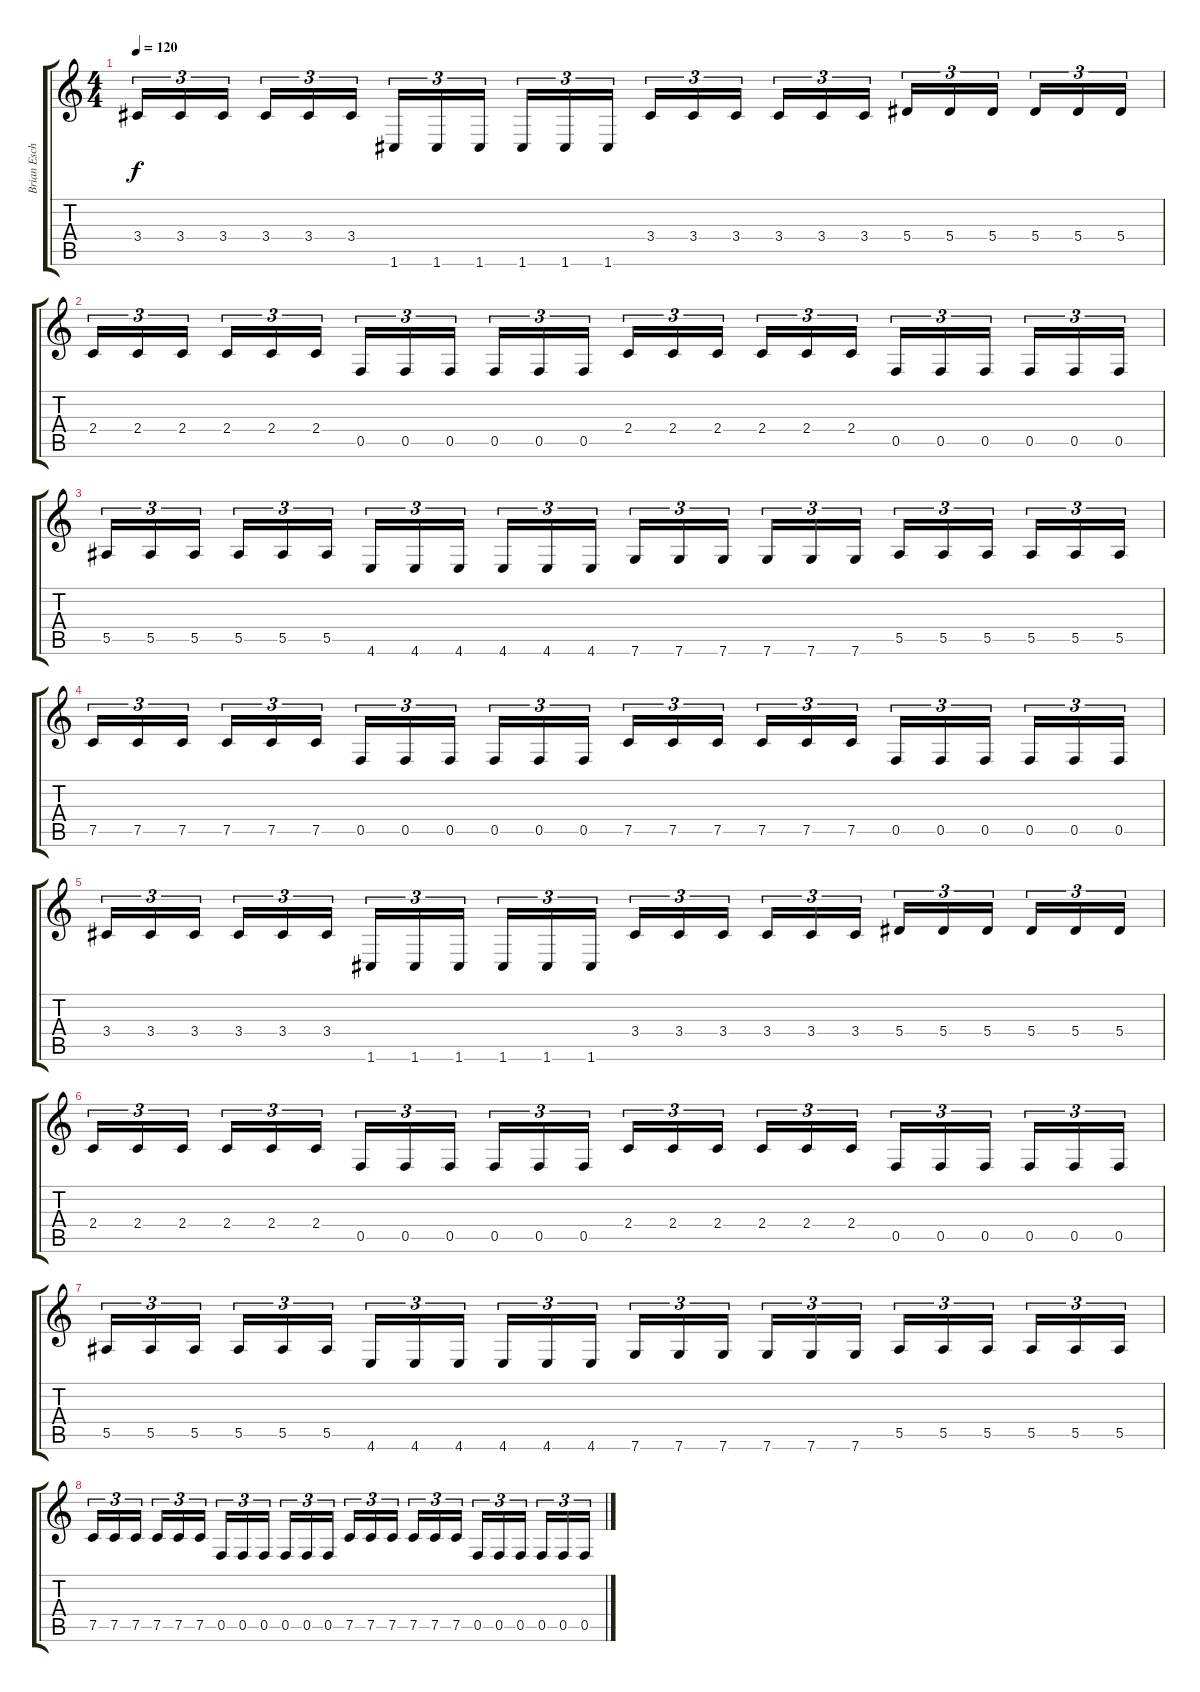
\track ("Brian Eschbach (Lead Guitar)" "Brian Esch") {instrument distortionguitar}
\staff {score tabs}
\tuning (C4 G3 Eb3 Bb2 F2 C2) {hide}
\ts (4 4)
\tempo 120
\tempo 181
\tempo 120
\clef g2
\ks c
3.4.16{tu (3 2) dy f balance 0 instrument distortionguitar} 3.4.16{tu (3 2)} 3.4.16{tu (3 2)} 3.4.16{tu (3 2)} 3.4.16{tu (3 2)} 3.4.16{tu (3 2)} 1.6.16{tu (3 2)} 1.6.16{tu (3 2)} 1.6.16{tu (3 2)} 1.6.16{tu (3 2)} 1.6.16{tu (3 2)} 1.6.16{tu (3 2)} 3.4.16{tu (3 2)} 3.4.16{tu (3 2)} 3.4.16{tu (3 2)} 3.4.16{tu (3 2)} 3.4.16{tu (3 2)} 3.4.16{tu (3 2)} 5.4.16{tu (3 2)} 5.4.16{tu (3 2)} 5.4.16{tu (3 2)} 5.4.16{tu (3 2)} 5.4.16{tu (3 2)} 5.4.16{tu (3 2)} |
2.4.16{tu (3 2)} 2.4.16{tu (3 2)} 2.4.16{tu (3 2)} 2.4.16{tu (3 2)} 2.4.16{tu (3 2)} 2.4.16{tu (3 2)} 0.5.16{tu (3 2)} 0.5.16{tu (3 2)} 0.5.16{tu (3 2)} 0.5.16{tu (3 2)} 0.5.16{tu (3 2)} 0.5.16{tu (3 2)} 2.4.16{tu (3 2)} 2.4.16{tu (3 2)} 2.4.16{tu (3 2)} 2.4.16{tu (3 2)} 2.4.16{tu (3 2)} 2.4.16{tu (3 2)} 0.5.16{tu (3 2)} 0.5.16{tu (3 2)} 0.5.16{tu (3 2)} 0.5.16{tu (3 2)} 0.5.16{tu (3 2)} 0.5.16{tu (3 2)} |
5.5.16{tu (3 2)} 5.5.16{tu (3 2)} 5.5.16{tu (3 2)} 5.5.16{tu (3 2)} 5.5.16{tu (3 2)} 5.5.16{tu (3 2)} 4.6.16{tu (3 2)} 4.6.16{tu (3 2)} 4.6.16{tu (3 2)} 4.6.16{tu (3 2)} 4.6.16{tu (3 2)} 4.6.16{tu (3 2)} 7.6.16{tu (3 2)} 7.6.16{tu (3 2)} 7.6.16{tu (3 2)} 7.6.16{tu (3 2)} 7.6.16{tu (3 2)} 7.6.16{tu (3 2)} 5.5.16{tu (3 2)} 5.5.16{tu (3 2)} 5.5.16{tu (3 2)} 5.5.16{tu (3 2)} 5.5.16{tu (3 2)} 5.5.16{tu (3 2)} |
7.5.16{tu (3 2)} 7.5.16{tu (3 2)} 7.5.16{tu (3 2)} 7.5.16{tu (3 2)} 7.5.16{tu (3 2)} 7.5.16{tu (3 2)} 0.5.16{tu (3 2)} 0.5.16{tu (3 2)} 0.5.16{tu (3 2)} 0.5.16{tu (3 2)} 0.5.16{tu (3 2)} 0.5.16{tu (3 2)} 7.5.16{tu (3 2)} 7.5.16{tu (3 2)} 7.5.16{tu (3 2)} 7.5.16{tu (3 2)} 7.5.16{tu (3 2)} 7.5.16{tu (3 2)} 0.5.16{tu (3 2)} 0.5.16{tu (3 2)} 0.5.16{tu (3 2)} 0.5.16{tu (3 2)} 0.5.16{tu (3 2)} 0.5.16{tu (3 2)} |
3.4.16{tu (3 2)} 3.4.16{tu (3 2)} 3.4.16{tu (3 2)} 3.4.16{tu (3 2)} 3.4.16{tu (3 2)} 3.4.16{tu (3 2)} 1.6.16{tu (3 2)} 1.6.16{tu (3 2)} 1.6.16{tu (3 2)} 1.6.16{tu (3 2)} 1.6.16{tu (3 2)} 1.6.16{tu (3 2)} 3.4.16{tu (3 2)} 3.4.16{tu (3 2)} 3.4.16{tu (3 2)} 3.4.16{tu (3 2)} 3.4.16{tu (3 2)} 3.4.16{tu (3 2)} 5.4.16{tu (3 2)} 5.4.16{tu (3 2)} 5.4.16{tu (3 2)} 5.4.16{tu (3 2)} 5.4.16{tu (3 2)} 5.4.16{tu (3 2)} |
2.4.16{tu (3 2)} 2.4.16{tu (3 2)} 2.4.16{tu (3 2)} 2.4.16{tu (3 2)} 2.4.16{tu (3 2)} 2.4.16{tu (3 2)} 0.5.16{tu (3 2)} 0.5.16{tu (3 2)} 0.5.16{tu (3 2)} 0.5.16{tu (3 2)} 0.5.16{tu (3 2)} 0.5.16{tu (3 2)} 2.4.16{tu (3 2)} 2.4.16{tu (3 2)} 2.4.16{tu (3 2)} 2.4.16{tu (3 2)} 2.4.16{tu (3 2)} 2.4.16{tu (3 2)} 0.5.16{tu (3 2)} 0.5.16{tu (3 2)} 0.5.16{tu (3 2)} 0.5.16{tu (3 2)} 0.5.16{tu (3 2)} 0.5.16{tu (3 2)} |
5.5.16{tu (3 2)} 5.5.16{tu (3 2)} 5.5.16{tu (3 2)} 5.5.16{tu (3 2)} 5.5.16{tu (3 2)} 5.5.16{tu (3 2)} 4.6.16{tu (3 2)} 4.6.16{tu (3 2)} 4.6.16{tu (3 2)} 4.6.16{tu (3 2)} 4.6.16{tu (3 2)} 4.6.16{tu (3 2)} 7.6.16{tu (3 2)} 7.6.16{tu (3 2)} 7.6.16{tu (3 2)} 7.6.16{tu (3 2)} 7.6.16{tu (3 2)} 7.6.16{tu (3 2)} 5.5.16{tu (3 2)} 5.5.16{tu (3 2)} 5.5.16{tu (3 2)} 5.5.16{tu (3 2)} 5.5.16{tu (3 2)} 5.5.16{tu (3 2)} |
7.5.16{tu (3 2)} 7.5.16{tu (3 2)} 7.5.16{tu (3 2)} 7.5.16{tu (3 2)} 7.5.16{tu (3 2)} 7.5.16{tu (3 2)} 0.5.16{tu (3 2)} 0.5.16{tu (3 2)} 0.5.16{tu (3 2)} 0.5.16{tu (3 2)} 0.5.16{tu (3 2)} 0.5.16{tu (3 2)} 7.5.16{tu (3 2)} 7.5.16{tu (3 2)} 7.5.16{tu (3 2)} 7.5.16{tu (3 2)} 7.5.16{tu (3 2)} 7.5.16{tu (3 2)} 0.5.16{tu (3 2)} 0.5.16{tu (3 2)} 0.5.16{tu (3 2)} 0.5.16{tu (3 2)} 0.5.16{tu (3 2)} 0.5.16{tu (3 2)}
